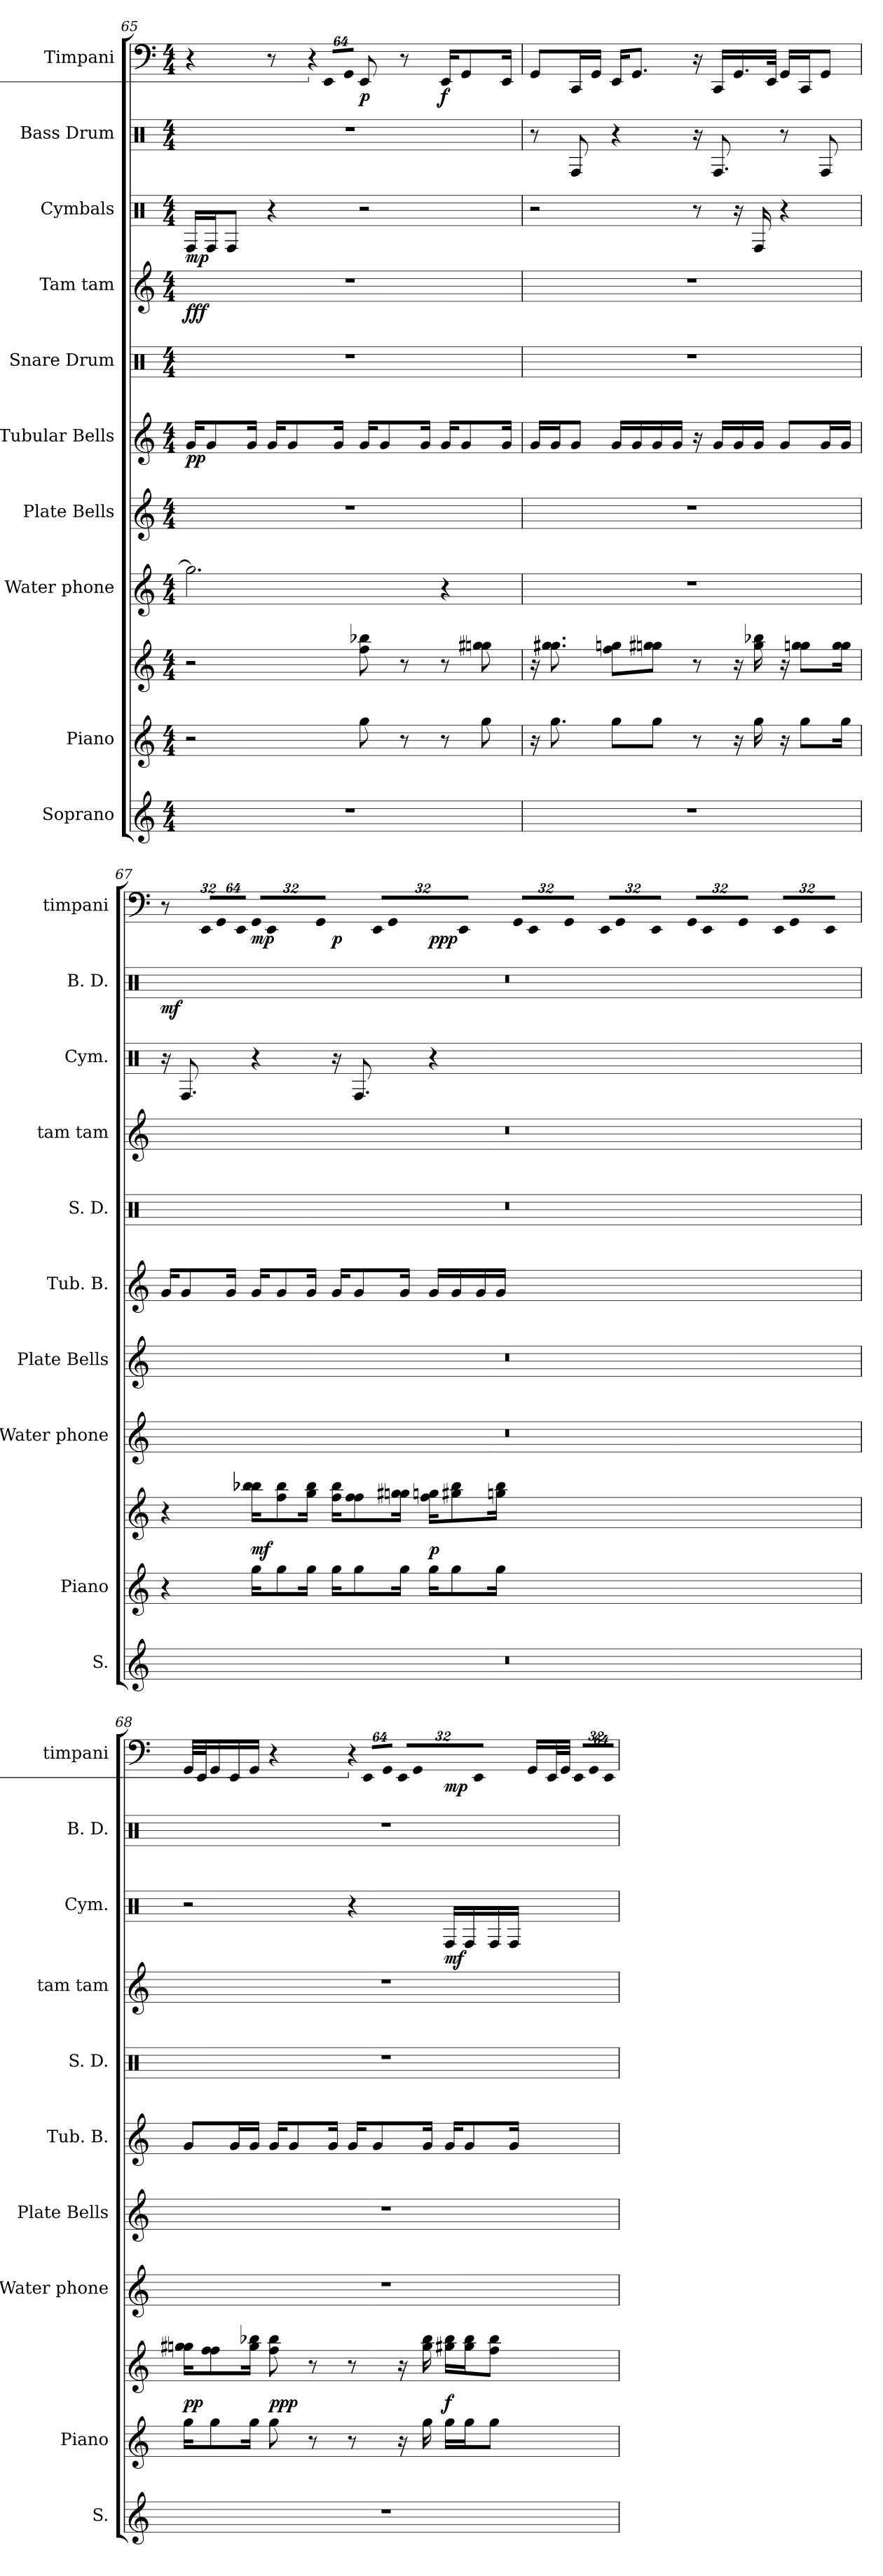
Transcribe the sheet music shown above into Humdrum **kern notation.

**kern	**kern	**kern	**dynam	**kern	**kern	**kern	**dynam	**kern	**kern	**dynam	**kern	**dynam	**kern	**dynam	**kern	**dynam
*part10	*part9	*part9	*part9	*part8	*part7	*part6	*part6	*part5	*part4	*part4	*part3	*part3	*part2	*part2	*part1	*part1
*staff11	*staff10	*staff9	*staff9/10	*staff8	*staff7	*staff6	*staff6	*staff5	*staff4	*staff4	*staff3	*staff3	*staff2	*staff2	*staff1	*staff1
*I"Soprano	*I"Piano	*	*	*I"Water phone	*I"Plate Bells	*I"Tubular Bells	*	*I"Snare Drum	*I"Tam tam	*	*I"Cymbals	*	*I"Bass Drum	*	*I"Timpani	*
*I'S.	*I'Piano	*	*	*I'Water phone	*I'Plate Bells	*I'Tub. B.	*	*I'S. D.	*I'tam tam	*	*I'Cym.	*	*I'B. D.	*	*I'timpani	*
*clefG2	*clefG2	*clefG2	*	*clefG2	*clefG2	*clefG2	*	*clefX	*clefG2	*	*clefX	*	*clefX	*	*clefF4	*
*k[]	*k[]	*k[]	*	*k[]	*k[]	*k[]	*	*k[]	*k[]	*	*k[]	*	*k[]	*	*k[]	*
*C:	*C:	*C:	*	*C:	*C:	*C:	*	*C:	*C:	*	*C:	*	*C:	*	*C:	*
*M4/4	*M4/4	*M4/4	*	*M4/4	*M4/4	*M4/4	*	*M4/4	*M4/4	*	*M4/4	*	*M4/4	*	*M4/4	*
=65	=65	=65	=65	=65	=65	=65	=65	=65	=65	=65	=65	=65	=65	=65	=65	=65
1r	2r	2r	.	2.ggi\]	1r	16gi/KL	pp	1r	1r	fff	16RFi/LL	mp	1r	.	4r	.
.	.	.	.	.	.	8gi/	.	.	.	.	16RFi/J	.	.	.	.	.
.	.	.	.	.	.	.	.	.	.	.	8RFi/J	.	.	.	.	.
.	.	.	.	.	.	16gi/Jk	.	.	.	.	.	.	.	.	.	.
.	.	.	.	.	.	16gi/KL	.	.	.	.	4r	.	.	.	8r	.
.	.	.	.	.	.	8gi/	.	.	.	.	.	.	.	.	.	.
!	!	!	!	!	!	!	!	!	!	!	!	!	!	!	!LO:N:vis=16	!
.	.	.	.	.	.	.	.	.	.	.	.	.	.	.	512%21r	.
!	!	!	!	!	!	!	!	!	!	!	!	!	!	!	!LO:N:vis=16	!
.	.	.	.	.	.	.	.	.	.	.	.	.	.	.	1024%43EEi/LL	.
.	.	.	.	.	.	16gi/Jk	.	.	.	.	.	.	.	.	.	.
!	!	!	!	!	!	!	!	!	!	!	!	!	!	!	!LO:N:vis=16	!
.	.	.	.	.	.	.	.	.	.	.	.	.	.	.	1024%43GGi/JJ	.
.	8ggi\	8ffi\ 8bb-Xi	.	.	.	16gi/KL	.	.	.	.	2r	.	.	.	8EEi/	p
.	.	.	.	.	.	8gi/	.	.	.	.	.	.	.	.	.	.
.	8r	8r	.	.	.	.	.	.	.	.	.	.	.	.	8r	.
.	.	.	.	.	.	16gi/Jk	.	.	.	.	.	.	.	.	.	.
.	8r	8r	.	4r	.	16gi/KL	.	.	.	.	.	.	.	.	16EEi/KL	f
.	.	.	.	.	.	8gi/	.	.	.	.	.	.	.	.	8GGi/	.
.	8ggi\	8ggni\ 8gg#Xi	.	.	.	.	.	.	.	.	.	.	.	.	.	.
.	.	.	.	.	.	16gi/Jk	.	.	.	.	.	.	.	.	16EEi/Jk	.
!!LO:PB:g=z
=66	=66	=66	=66	=66	=66	=66	=66	=66	=66	=66	=66	=66	=66	=66	=66	=66
1r	16r	16r	.	1r	1r	16gi/LL	.	1r	1r	.	2r	.	8r	.	8GGi/L	.
.	8.ggi\	8.gg#Xi\ 8.gg#i	.	.	.	16gi/J	.	.	.	.	.	.	.	.	.	.
.	.	.	.	.	.	8gi/J	.	.	.	.	.	.	8RFi/	.	16CCi/L	.
.	.	.	.	.	.	.	.	.	.	.	.	.	.	.	16GGi/JJ	.
.	8ggi\L	8ffi\ 8ggniL	.	.	.	16gi/LL	.	.	.	.	.	.	4r	.	16EEi/KL	.
.	.	.	.	.	.	16gi/	.	.	.	.	.	.	.	.	8.GGi/J	.
.	8ggi\J	8ggni\ 8gg#XiJ	.	.	.	16gi/	.	.	.	.	.	.	.	.	.	.
.	.	.	.	.	.	16gi/JJ	.	.	.	.	.	.	.	.	.	.
.	8r	8r	.	.	.	16r	.	.	.	.	8r	.	16r	.	16r	.
.	.	.	.	.	.	16gi/LL	.	.	.	.	.	.	8.RFi/	.	16CCi/LL	.
.	16r	16r	.	.	.	16gi/	.	.	.	.	16r	.	.	.	16.GGi/	.
.	16ggi\	16gg#i\ 16bb-Xi	.	.	.	16gi/JJ	.	.	.	.	16RFi/	.	.	.	.	.
.	.	.	.	.	.	.	.	.	.	.	.	.	.	.	32EEi/JJk	.
.	16r	16r	.	.	.	8gi/L	.	.	.	.	4r	.	8r	.	16GGi/LL	.
.	8ggi\L	8ggni\ 8ggiL	.	.	.	.	.	.	.	.	.	.	.	.	16CCi/J	.
.	.	.	.	.	.	16gi/L	.	.	.	.	.	.	8RFi/	.	8GGi/J	.
.	16ggi\Jk	16ggi\ 16ggiJk	.	.	.	16gi/JJ	.	.	.	.	.	.	.	.	.	.
=67	=67	=67	=67	=67	=67	=67	=67	=67	=67	=67	=67	=67	=67	=67	=67	=67
1r	4r	4r	.	1r	1r	16gi/KL	.	1r	1r	.	16r	.	1r	mf	8r	.
.	.	.	.	.	.	8gi/	.	.	.	.	8.RFi/	.	.	.	.	.
*	*	*	*	*	*	*	*	*	*	*	*	*	*	*	*Xbrackettup	*
!	!	!	!	!	!	!	!	!	!	!	!	!	!	!	!LO:N:vis=16	!
.	.	.	.	.	.	.	.	.	.	.	.	.	.	.	512%21EEi/LL	.
!	!	!	!	!	!	!	!	!	!	!	!	!	!	!	!LO:N:vis=16	!
.	.	.	.	.	.	.	.	.	.	.	.	.	.	.	1024%43GGi/	.
.	.	.	.	.	.	16gi/Jk	.	.	.	.	.	.	.	.	.	.
!	!	!	!	!	!	!	!	!	!	!	!	!	!	!	!LO:N:vis=16	!
.	.	.	.	.	.	.	.	.	.	.	.	.	.	.	1024%43EEi/JJ	.
!	!	!	!	!	!	!	!	!	!	!	!	!	!	!	!LO:N:vis=16	!
.	16ggi\KL	16bb-Xi\ 16bb-iKL	mf	.	.	16gi/KL	.	.	.	.	4r	.	.	.	512%21GGi/LL	mp
!	!	!	!	!	!	!	!	!	!	!	!	!	!	!	!LO:N:vis=16	!
.	.	.	.	.	.	.	.	.	.	.	.	.	.	.	1024%43EEi/	.
.	8ggi\	8ffi\ 8bb-i	.	.	.	8gi/	.	.	.	.	.	.	.	.	.	.
!	!	!	!	!	!	!	!	!	!	!	!	!	!	!	!LO:N:vis=16	!
.	.	.	.	.	.	.	.	.	.	.	.	.	.	.	1024%43GGi/JJ	.
!	!	!	!	!	!	!	!	!	!	!	!	!	!	!	!LO:N:vis=16	!
.	.	.	.	.	.	.	.	.	.	.	.	.	.	.	512%21EEi/LL	.
!	!	!	!	!	!	!	!	!	!	!	!	!	!	!	!LO:N:vis=16	!
.	.	.	.	.	.	.	.	.	.	.	.	.	.	.	1024%43GGi/	.
.	16ggi\Jk	16ggi\ 16bb-iJk	.	.	.	16gi/Jk	.	.	.	.	.	.	.	.	.	.
!	!	!	!	!	!	!	!	!	!	!	!	!	!	!	!LO:N:vis=16	!
.	.	.	.	.	.	.	.	.	.	.	.	.	.	.	1024%43EEi/JJ	.
!	!	!	!	!	!	!	!	!	!	!	!	!	!	!	!LO:N:vis=16	!
.	16ggi\KL	16ffi\ 16bb-iKL	.	.	.	16gi/KL	.	.	.	.	16r	.	.	.	512%21GGi/LL	p
!	!	!	!	!	!	!	!	!	!	!	!	!	!	!	!LO:N:vis=16	!
.	.	.	.	.	.	.	.	.	.	.	.	.	.	.	1024%43EEi/	.
.	8ggi\	8ffi\ 8ffi	.	.	.	8gi/	.	.	.	.	8.RFi/	.	.	.	.	.
!	!	!	!	!	!	!	!	!	!	!	!	!	!	!	!LO:N:vis=16	!
.	.	.	.	.	.	.	.	.	.	.	.	.	.	.	1024%43GGi/JJ	.
!	!	!	!	!	!	!	!	!	!	!	!	!	!	!	!LO:N:vis=16	!
.	.	.	.	.	.	.	.	.	.	.	.	.	.	.	512%21EEi/LL	.
!	!	!	!	!	!	!	!	!	!	!	!	!	!	!	!LO:N:vis=16	!
.	.	.	.	.	.	.	.	.	.	.	.	.	.	.	1024%43GGi/	.
.	16ggi\Jk	16ggni\ 16gg#XiJk	.	.	.	16gi/Jk	.	.	.	.	.	.	.	.	.	.
!	!	!	!	!	!	!	!	!	!	!	!	!	!	!	!LO:N:vis=16	!
.	.	.	.	.	.	.	.	.	.	.	.	.	.	.	1024%43EEi/JJ	.
!	!	!	!	!	!	!	!	!	!	!	!	!	!	!	!LO:N:vis=16	!
.	16ggi\KL	16ffi\ 16ggniKL	p	.	.	16gi/LL	.	.	.	.	4r	.	.	.	512%21GGi/LL	ppp
!	!	!	!	!	!	!	!	!	!	!	!	!	!	!	!LO:N:vis=16	!
.	.	.	.	.	.	.	.	.	.	.	.	.	.	.	1024%43EEi/	.
.	8ggi\	8gg#Xi\ 8bb-i	.	.	.	16gi/	.	.	.	.	.	.	.	.	.	.
!	!	!	!	!	!	!	!	!	!	!	!	!	!	!	!LO:N:vis=16	!
.	.	.	.	.	.	.	.	.	.	.	.	.	.	.	1024%43GGi/JJ	.
!	!	!	!	!	!	!	!	!	!	!	!	!	!	!	!LO:N:vis=16	!
.	.	.	.	.	.	16gi/	.	.	.	.	.	.	.	.	512%21EEi/LL	.
!	!	!	!	!	!	!	!	!	!	!	!	!	!	!	!LO:N:vis=16	!
.	.	.	.	.	.	.	.	.	.	.	.	.	.	.	1024%43GGi/	.
.	16ggi\Jk	16ggni\ 16bb-iJk	.	.	.	16gi/JJ	.	.	.	.	.	.	.	.	.	.
!	!	!	!	!	!	!	!	!	!	!	!	!	!	!	!LO:N:vis=16	!
.	.	.	.	.	.	.	.	.	.	.	.	.	.	.	1024%43EEi/JJ	.
!!LO:PB:g=z
=68	=68	=68	=68	=68	=68	=68	=68	=68	=68	=68	=68	=68	=68	=68	=68	=68
1r	16ggi\KL	16gg#Xi\ 16ggniKL	pp	1r	1r	8gi/L	.	1r	1r	.	2r	.	1r	.	32GGi/LLL	.
.	.	.	.	.	.	.	.	.	.	.	.	.	.	.	32EEi/J	.
.	8ggi\	8ffi\ 8ffi	.	.	.	.	.	.	.	.	.	.	.	.	16GGi/	.
.	.	.	.	.	.	16gi/L	.	.	.	.	.	.	.	.	16EEi/	.
.	16ggi\Jk	16ggi\ 16bb-XiJk	.	.	.	16gi/JJ	.	.	.	.	.	.	.	.	16GGi/JJ	.
.	8ggi\	8ffi\ 8bb-i	ppp	.	.	16gi/KL	.	.	.	.	.	.	.	.	4r	.
.	.	.	.	.	.	8gi/	.	.	.	.	.	.	.	.	.	.
.	8r	8r	.	.	.	.	.	.	.	.	.	.	.	.	.	.
.	.	.	.	.	.	16gi/Jk	.	.	.	.	.	.	.	.	.	.
*	*	*	*	*	*	*	*	*	*	*	*	*	*	*	*brackettup	*
!	!	!	!	!	!	!	!	!	!	!	!	!	!	!	!LO:N:vis=16	!
.	8r	8r	.	.	.	16gi/KL	.	.	.	.	4r	.	.	.	512%21r	.
!	!	!	!	!	!	!	!	!	!	!	!	!	!	!	!LO:N:vis=16	!
.	.	.	.	.	.	.	.	.	.	.	.	.	.	.	1024%43EEi/LL	.
.	.	.	.	.	.	8gi/	.	.	.	.	.	.	.	.	.	.
!	!	!	!	!	!	!	!	!	!	!	!	!	!	!	!LO:N:vis=16	!
.	.	.	.	.	.	.	.	.	.	.	.	.	.	.	1024%43GGi/JJ	.
*	*	*	*	*	*	*	*	*	*	*	*	*	*	*	*Xbrackettup	*
!	!	!	!	!	!	!	!	!	!	!	!	!	!	!	!LO:N:vis=16	!
.	16r	16r	.	.	.	.	.	.	.	.	.	.	.	.	512%21EEi/LL	.
!	!	!	!	!	!	!	!	!	!	!	!	!	!	!	!LO:N:vis=16	!
.	.	.	.	.	.	.	.	.	.	.	.	.	.	.	1024%43GGi/	.
.	16ggi\	16ggi\ 16bb-i	.	.	.	16gi/Jk	.	.	.	.	.	.	.	.	.	.
!	!	!	!	!	!	!	!	!	!	!	!	!	!	!	!LO:N:vis=16	!
.	.	.	.	.	.	.	.	.	.	.	.	.	.	.	1024%43EEi/JJ	.
.	16ggi\LL	16gg#Xi\ 16bb-iLL	f	.	.	16gi/KL	.	.	.	.	16RFi/LL	mf	.	.	16GGi/LL	mp
.	16ggi\J	16gg#i\ 16bb-iJ	.	.	.	8gi/	.	.	.	.	16RFi/	.	.	.	32EEi/L	.
.	.	.	.	.	.	.	.	.	.	.	.	.	.	.	32GGi/JJJ	.
!	!	!	!	!	!	!	!	!	!	!	!	!	!	!	!LO:N:vis=16	!
.	8ggi\J	8ffi\ 8bb-iJ	.	.	.	.	.	.	.	.	16RFi/	.	.	.	512%21EEi/LL	.
!	!	!	!	!	!	!	!	!	!	!	!	!	!	!	!LO:N:vis=16	!
.	.	.	.	.	.	.	.	.	.	.	.	.	.	.	1024%43GGi/	.
.	.	.	.	.	.	16gi/Jk	.	.	.	.	16RFi/JJ	.	.	.	.	.
!	!	!	!	!	!	!	!	!	!	!	!	!	!	!	!LO:N:vis=16	!
.	.	.	.	.	.	.	.	.	.	.	.	.	.	.	1024%43EEi/JJ	.
=	=	=	=	=	=	=	=	=	=	=	=	=	=	=	=	=
*-	*-	*-	*-	*-	*-	*-	*-	*-	*-	*-	*-	*-	*-	*-	*-	*-
